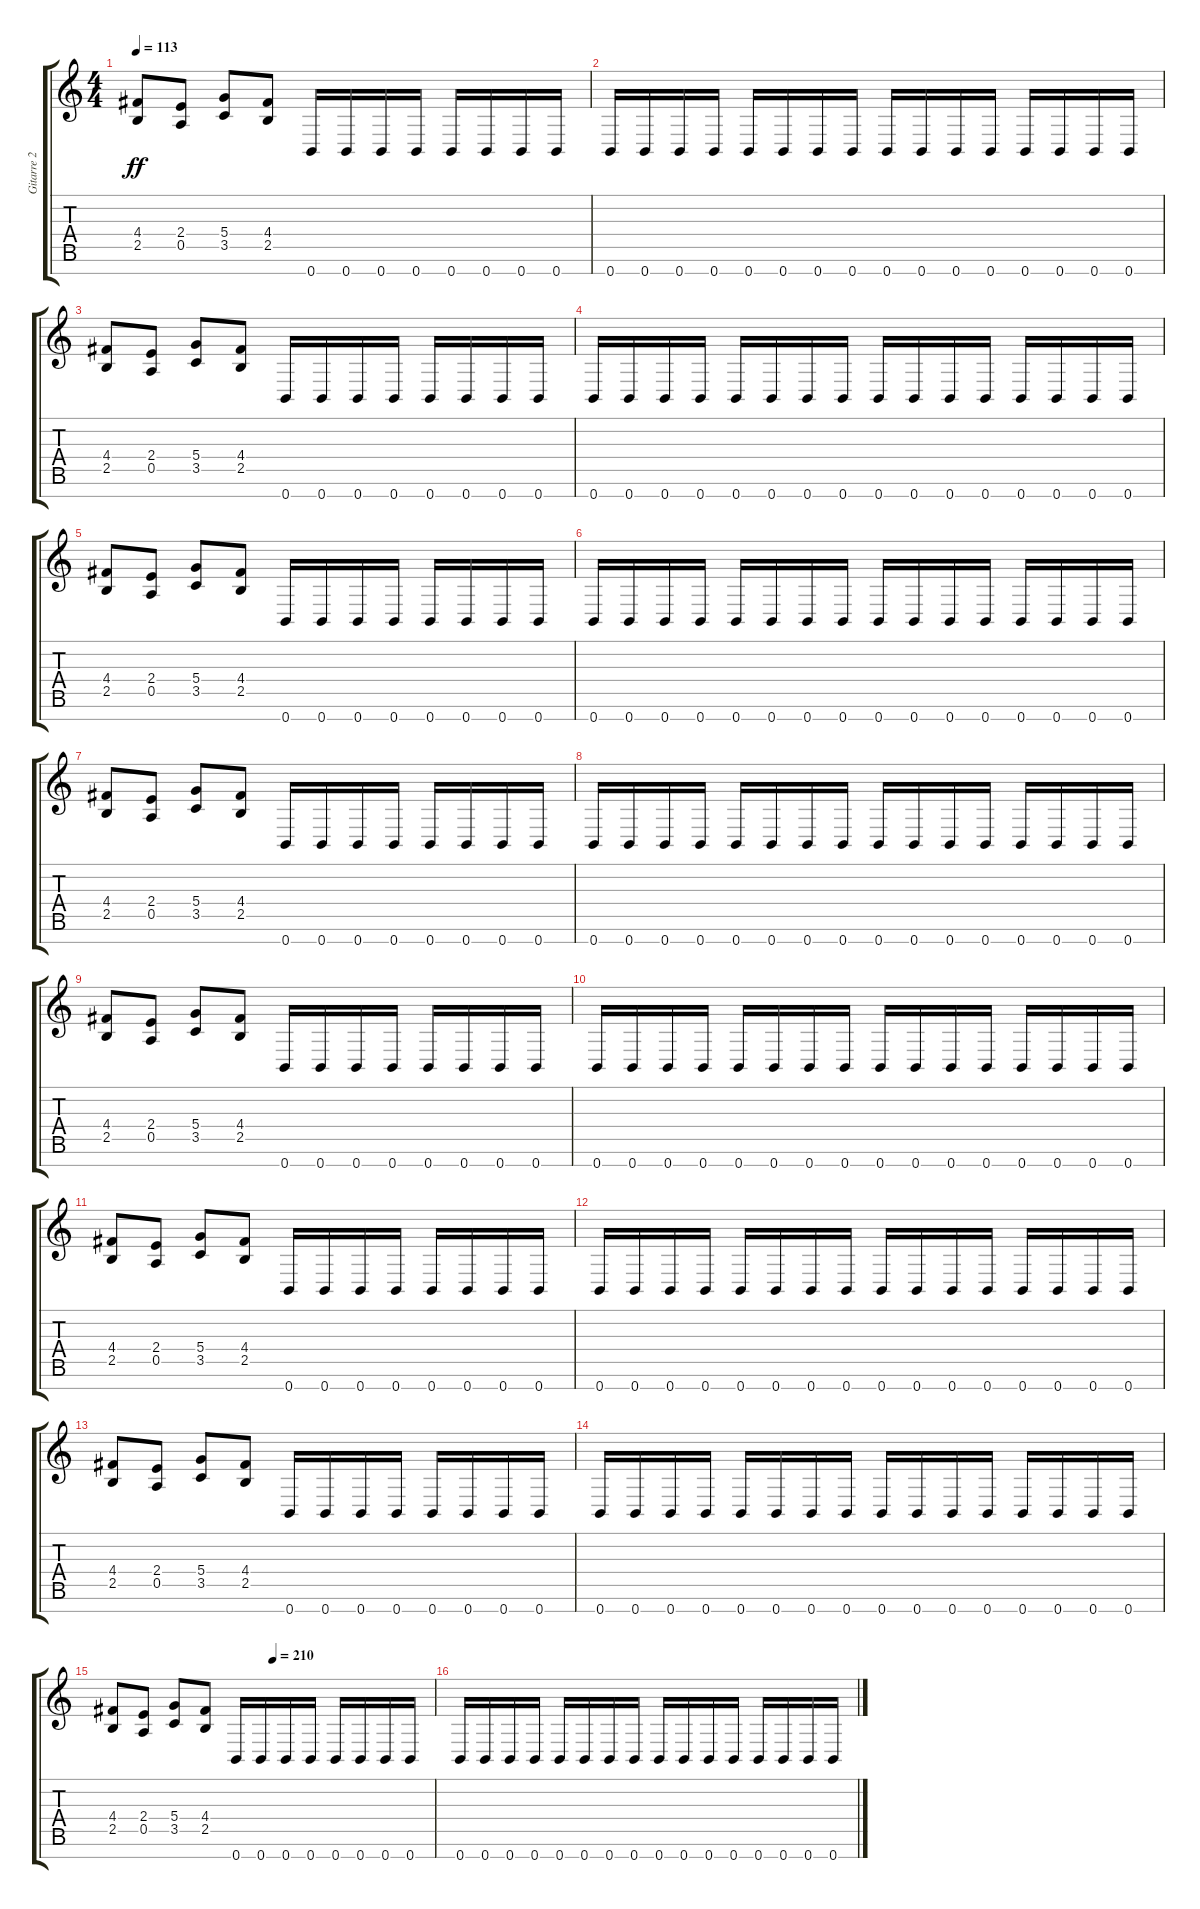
\track ("Gitarre 2" "Gitarre 2") {instrument distortionguitar}
\staff {score tabs}
\tuning (E4 B3 G3 D3 A2 E2 B1) {hide}
\ts (4 4)
\tempo 113
\clef g2
\ks c
(4.4 2.5).8{dy ff} (2.4 0.5).8 (5.4 3.5).8 (4.4 2.5).8 0.7.16 0.7.16 0.7.16 0.7.16 0.7.16 0.7.16 0.7.16 0.7.16 |
0.7.16 0.7.16 0.7.16 0.7.16 0.7.16 0.7.16 0.7.16 0.7.16 0.7.16 0.7.16 0.7.16 0.7.16 0.7.16 0.7.16 0.7.16 0.7.16 |
(4.4 2.5).8 (2.4 0.5).8 (5.4 3.5).8 (4.4 2.5).8 0.7.16 0.7.16 0.7.16 0.7.16 0.7.16 0.7.16 0.7.16 0.7.16 |
0.7.16 0.7.16 0.7.16 0.7.16 0.7.16 0.7.16 0.7.16 0.7.16 0.7.16 0.7.16 0.7.16 0.7.16 0.7.16 0.7.16 0.7.16 0.7.16 |
(4.4 2.5).8 (2.4 0.5).8 (5.4 3.5).8 (4.4 2.5).8 0.7.16 0.7.16 0.7.16 0.7.16 0.7.16 0.7.16 0.7.16 0.7.16 |
0.7.16 0.7.16 0.7.16 0.7.16 0.7.16 0.7.16 0.7.16 0.7.16 0.7.16 0.7.16 0.7.16 0.7.16 0.7.16 0.7.16 0.7.16 0.7.16 |
(4.4 2.5).8 (2.4 0.5).8 (5.4 3.5).8 (4.4 2.5).8 0.7.16 0.7.16 0.7.16 0.7.16 0.7.16 0.7.16 0.7.16 0.7.16 |
0.7.16 0.7.16 0.7.16 0.7.16 0.7.16 0.7.16 0.7.16 0.7.16 0.7.16 0.7.16 0.7.16 0.7.16 0.7.16 0.7.16 0.7.16 0.7.16 |
(4.4 2.5).8 (2.4 0.5).8 (5.4 3.5).8 (4.4 2.5).8 0.7.16 0.7.16 0.7.16 0.7.16 0.7.16 0.7.16 0.7.16 0.7.16 |
0.7.16 0.7.16 0.7.16 0.7.16 0.7.16 0.7.16 0.7.16 0.7.16 0.7.16 0.7.16 0.7.16 0.7.16 0.7.16 0.7.16 0.7.16 0.7.16 |
(4.4 2.5).8 (2.4 0.5).8 (5.4 3.5).8 (4.4 2.5).8 0.7.16 0.7.16 0.7.16 0.7.16 0.7.16 0.7.16 0.7.16 0.7.16 |
0.7.16 0.7.16 0.7.16 0.7.16 0.7.16 0.7.16 0.7.16 0.7.16 0.7.16 0.7.16 0.7.16 0.7.16 0.7.16 0.7.16 0.7.16 0.7.16 |
(4.4 2.5).8 (2.4 0.5).8 (5.4 3.5).8 (4.4 2.5).8 0.7.16 0.7.16 0.7.16 0.7.16 0.7.16 0.7.16 0.7.16 0.7.16 |
0.7.16 0.7.16 0.7.16 0.7.16 0.7.16 0.7.16 0.7.16 0.7.16 0.7.16 0.7.16 0.7.16 0.7.16 0.7.16 0.7.16 0.7.16 0.7.16 |
\tempo (210 0.5)
(4.4 2.5).8 (2.4 0.5).8 (5.4 3.5).8 (4.4 2.5).8 0.7.16 0.7.16 0.7.16 0.7.16 0.7.16 0.7.16 0.7.16 0.7.16 |
0.7.16 0.7.16 0.7.16 0.7.16 0.7.16 0.7.16 0.7.16 0.7.16 0.7.16 0.7.16 0.7.16 0.7.16 0.7.16 0.7.16 0.7.16 0.7.16
